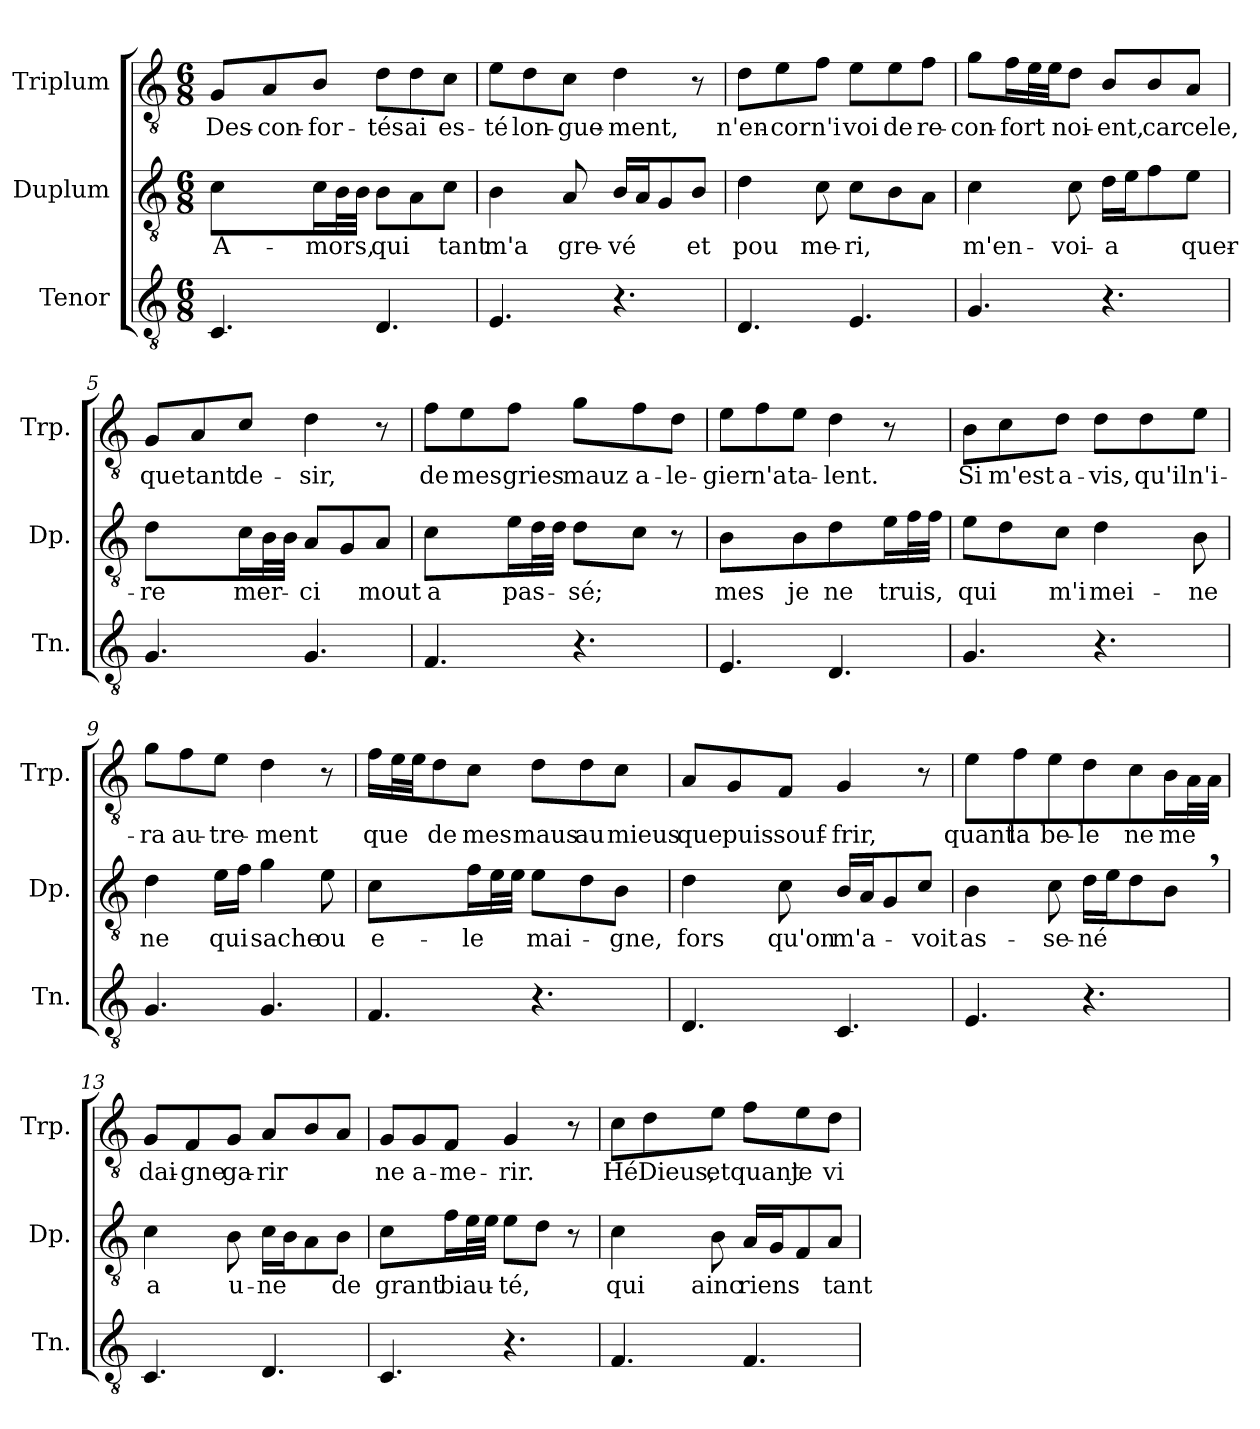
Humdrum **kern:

**kern	**kern	**text	**kern	**text
*part3	*part2	*part2	*part1	*part1
*staff3	*staff2	*staff2	*staff1	*staff1
*I"Tenor	*I"Duplum	*	*I"Triplum	*
*I'Tn.	*I'Dp.	*	*I'Trp.	*
*clefGv2	*clefGv2	*	*clefGv2	*
*k[]	*k[]	*	*k[]	*
*M6/8	*M6/8	*	*M6/8	*
=1	=1	=1	=1	=1
!	!	!LO:LY:b	!	!LO:LY:b
4.C/	4c\	A-	8G/L	Des-
!	!	!	!	!LO:LY:b
.	.	.	8A/	-con-
!	!	!LO:LY:b	!	!LO:LY:b
.	16c\LL	-mors,	8B/J	-for-
*	*tremolo	*	*	*
.	32B\	.	.	.
.	32B\JJJ	.	.	.
*	*Xtremolo	*	*	*
!	!	!LO:LY:b	!	!LO:LY:b
4.D/	8B\L	qui	8d\L	-tés
!	!	!	!	!LO:LY:b
.	8A\	.	8d\	ai
!	!	!LO:LY:b	!	!LO:LY:b
.	8c\J	tant	8c\J	es-
=2	=2	=2	=2	=2
!	!	!LO:LY:b	!	!LO:LY:b
4.E/	4B\	m'a	8e\L	-té
!	!	!	!	!LO:LY:b
.	.	.	8d\	lon-
!	!	!LO:LY:b	!	!LO:LY:b
.	8A/	gre-	8c\J	-gue-
!	!	!LO:LY:b	!	!LO:LY:b
4.r	16B/LL	-vé	4d\	-ment,
.	16A/J	.	.	.
.	8G/	.	.	.
!	!	!LO:LY:b	!	!
.	8B/J	et	8r	.
=3	=3	=3	=3	=3
!	!	!LO:LY:b	!	!LO:LY:b
4.D/	4d\	pou	8d\L	n'en-
!	!	!	!	!LO:LY:b
.	.	.	8e\	-cor
!	!	!LO:LY:b	!	!LO:LY:b
.	8c\	me-	8f\J	n'i
!	!	!LO:LY:b	!	!LO:LY:b
4.E/	8c\L	-ri,	8e\L	voi
!	!	!	!	!LO:LY:b
.	8B\	.	8e\	de
!	!	!	!	!LO:LY:b
.	8A\J	.	8f\J	re-
=4	=4	=4	=4	=4
!	!	!LO:LY:b	!	!LO:LY:b
4.G/	4c\	m'en-	8g\L	-con-
!	!	!	!	!LO:LY:b
.	.	.	16f\L	-fort
*	*	*	*tremolo	*
.	.	.	32e\	.
.	.	.	32e\JJJ	.
*	*	*	*Xtremolo	*
!	!	!LO:LY:b	!	!LO:LY:b
.	8c\	-voi-	8d\J	noi-
!	!	!LO:LY:b	!	!LO:LY:b
4.r	16d\LL	-a	8B/L	-ent,
.	16e\J	.	.	.
!	!	!	!	!LO:LY:b
.	8f\	.	8B/	car
!	!	!LO:LY:b	!	!LO:LY:b
.	8e\J	quer-	8A/J	cele,
!!LO:LB:g=z
=5	=5	=5	=5	=5
!	!	!LO:LY:b	!	!LO:LY:b
4.G/	4d\	-re	8G/L	que
!	!	!	!	!LO:LY:b
.	.	.	8A/	tant
!	!	!LO:LY:b	!	!LO:LY:b
.	16c\LL	mer-	8c/J	de-
*	*tremolo	*	*	*
.	32B\	.	.	.
.	32B\JJJ	.	.	.
*	*Xtremolo	*	*	*
!	!	!LO:LY:b	!	!LO:LY:b
4.G/	8A/L	-ci	4d\	-sir,
.	8G/	.	.	.
!	!	!LO:LY:b	!	!
.	8A/J	mout	8r	.
=6	=6	=6	=6	=6
!	!	!LO:LY:b	!	!LO:LY:b
4.F/	4c\	a	8f\L	de
!	!	!	!	!LO:LY:b
.	.	.	8e\	mes
!	!	!LO:LY:b	!	!LO:LY:b
.	16e\LL	pas-	8f\J	gries
*	*tremolo	*	*	*
.	32d\	.	.	.
.	32d\JJJ	.	.	.
*	*Xtremolo	*	*	*
!	!	!LO:LY:b	!	!LO:LY:b
4.r	8d\L	-sé;	8g\L	mauz
!	!	!	!	!LO:LY:b
.	8c\J	.	8f\	a-
!	!	!	!	!LO:LY:b
.	8r	.	8d\J	-le-
=7	=7	=7	=7	=7
!	!	!LO:LY:b	!	!LO:LY:b
4.E/	4B\	mes	8e\L	-gier
!	!	!	!	!LO:LY:b
.	.	.	8f\	n'a
!	!	!LO:LY:b	!	!LO:LY:b
.	8B\	je	8e\J	ta-
!	!	!LO:LY:b	!	!LO:LY:b
4.D/	4d\	ne	4d\	-lent.
!	!	!LO:LY:b	!	!
.	16e\LL	truis,	8r	.
*	*tremolo	*	*	*
.	32f\	.	.	.
.	32f\JJJ	.	.	.
*	*Xtremolo	*	*	*
=8	=8	=8	=8	=8
!	!	!LO:LY:b	!	!LO:LY:b
4.G/	8e\L	qui	8B\L	Si
!	!	!	!	!LO:LY:b
.	8d\	.	8c\	m'est
!	!	!LO:LY:b	!	!LO:LY:b
.	8c\J	m'i	8d\J	a-
!	!	!LO:LY:b	!	!LO:LY:b
4.r	4d\	mei-	8d\L	-vis,
!	!	!	!	!LO:LY:b
.	.	.	8d\	qu'il
!	!	!LO:LY:b	!	!LO:LY:b
.	8B\	-ne	8e\J	n'i-
!!LO:LB:g=z
=9	=9	=9	=9	=9
!	!	!LO:LY:b	!	!LO:LY:b
4.G/	4d\	ne	8g\L	-ra
!	!	!	!	!LO:LY:b
.	.	.	8f\	au-
!	!	!LO:LY:b	!	!LO:LY:b
.	16e\LL	qui	8e\J	-tre-
.	16f\JJ	.	.	.
!	!	!LO:LY:b	!	!LO:LY:b
4.G/	4g\	sache	4d\	-ment
!	!	!LO:LY:b	!	!
.	8e\	ou	8r	.
=10	=10	=10	=10	=10
!	!	!LO:LY:b	!	!LO:LY:b
4.F/	4c\	e-	16f\LL	que
*	*	*	*tremolo	*
.	.	.	32e\	.
.	.	.	32e\JJJ	.
*	*	*	*Xtremolo	*
!	!	!	!	!LO:LY:b
.	.	.	8d\	de
!	!	!LO:LY:b	!	!LO:LY:b
.	16f\LL	-le	8c\J	mes
*	*tremolo	*	*	*
.	32e\	.	.	.
.	32e\JJJ	.	.	.
*	*Xtremolo	*	*	*
!	!	!LO:LY:b	!	!LO:LY:b
4.r	8e\L	mai-	8d\L	maus
!	!	!	!	!LO:LY:b
.	8d\	.	8d\	au
!	!	!LO:LY:b	!	!LO:LY:b
.	8B\J	-gne,	8c\J	mieus
=11	=11	=11	=11	=11
!	!	!LO:LY:b	!	!LO:LY:b
4.D/	4d\	fors	8A/L	que
!	!	!	!	!LO:LY:b
.	.	.	8G/	puis
!	!	!LO:LY:b	!	!LO:LY:b
.	8c\	qu'on	8F/J	souf-
!	!	!LO:LY:b	!	!LO:LY:b
4.C/	16B/LL	m'a-	4G/	-frir,
.	16A/J	.	.	.
.	8G/	.	.	.
!	!	!LO:LY:b	!	!
.	8c/J	-voit	8r	.
=12	=12	=12	=12	=12
!	!	!LO:LY:b	!	!LO:LY:b
4.E/	4B\	as-	8e\L	quant
!	!	!	!	!LO:LY:b
.	.	.	8f\	la
!	!	!LO:LY:b	!	!LO:LY:b
.	8c\	-se-	8e\J	be-
!	!	!LO:LY:b	!	!LO:LY:b
4.r	16d\LL	-né	8d\L	-le
.	16e\J	.	.	.
!	!	!	!	!LO:LY:b
.	8d\	.	8c\	ne
!	!	!	!	!LO:LY:b
.	8B,\J	.	16B\L	me
*	*	*	*tremolo	*
.	.	.	32A\	.
.	.	.	32A\JJJ	.
*	*	*	*Xtremolo	*
!!LO:PB:g=z
=13	=13	=13	=13	=13
!	!	!LO:LY:b	!	!LO:LY:b
4.C/	4c\	a	8G/L	dai-
!	!	!	!	!LO:LY:b
.	.	.	8F/	-gne
!	!	!LO:LY:b	!	!LO:LY:b
.	8B\	u-	8G/J	ga-
!	!	!LO:LY:b	!	!LO:LY:b
4.D/	16c\LL	-ne	8A/L	-rir
.	16B\J	.	.	.
.	8A\	.	8B/	.
!	!	!LO:LY:b	!	!
.	8B\J	de	8A/J	.
=14	=14	=14	=14	=14
!	!	!LO:LY:b	!	!LO:LY:b
4.C/	4c\	grant	8G/L	ne
!	!	!	!	!LO:LY:b
.	.	.	8G/	a-
!	!	!LO:LY:b	!	!LO:LY:b
.	16f\LL	biau-	8F/J	-me-
*	*tremolo	*	*	*
.	32e\	.	.	.
.	32e\JJJ	.	.	.
*	*Xtremolo	*	*	*
!	!	!LO:LY:b	!	!LO:LY:b
4.r	8e\L	-té,	4G/	-rir.
.	8d\J	.	.	.
.	8r	.	8r	.
=15	=15	=15	=15	=15
!	!	!LO:LY:b	!	!LO:LY:b
4.F/	4c\	qui	8c\L	Hé
!	!	!	!	!LO:LY:b
.	.	.	8d\	Dieus,
!	!	!LO:LY:b	!	!LO:LY:b
.	8B\	ainc	8e\J	et
!	!	!LO:LY:b	!	!LO:LY:b
4.F/	16A/LL	riens	8f\L	quant
.	16G/J	.	.	.
!	!	!	!	!LO:LY:b
.	8F/	.	8e\	je
!	!	!LO:LY:b	!	!LO:LY:b
.	8A/J	tant	8d\J	vi
=	=	=	=	=
*-	*-	*-	*-	*-
